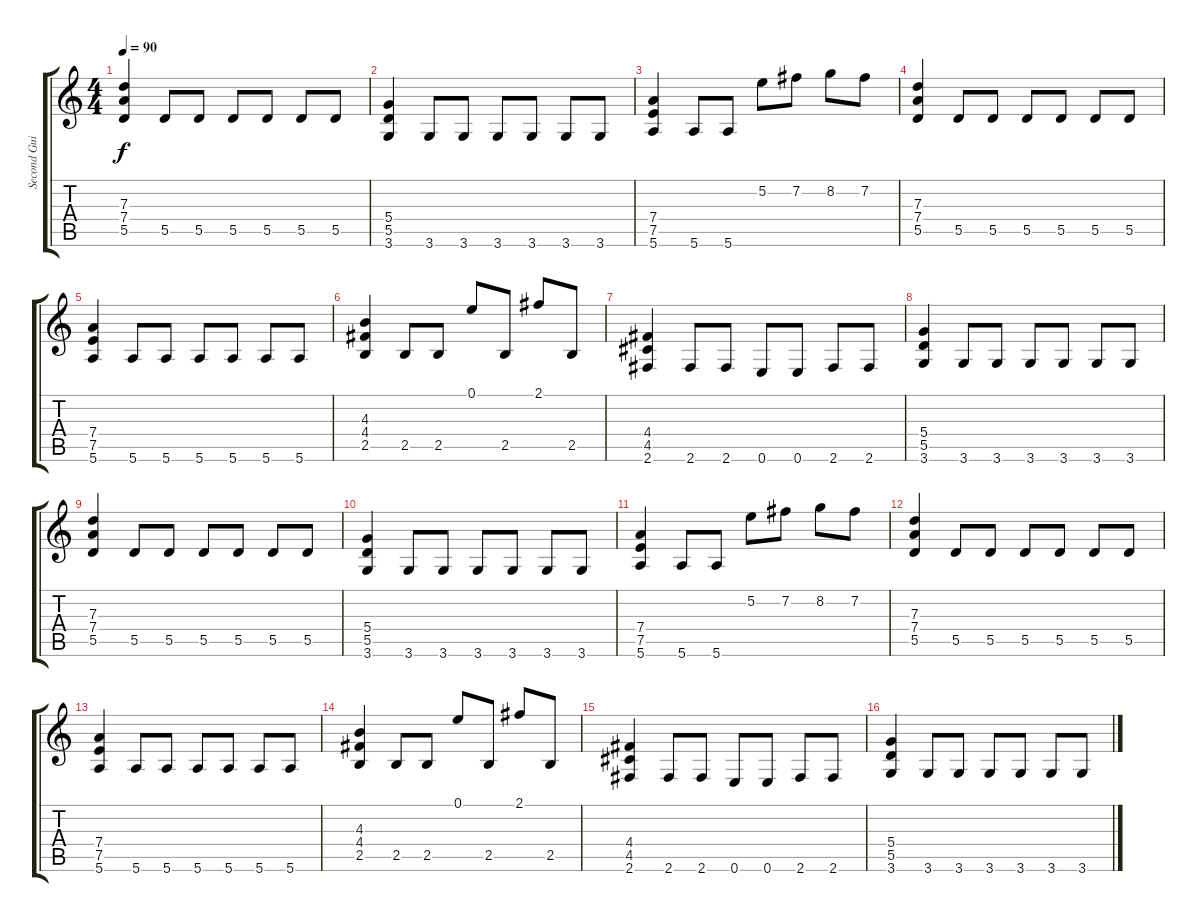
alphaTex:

\track ("Second Guitar" "Second Gui") {instrument overdrivenguitar}
\staff {score tabs}
\tuning (E4 B3 G3 D3 A2 E2) {hide}
\ts (4 4)
\tempo 90
\clef g2
\ks c
(7.3 7.4 5.5).4{dy f instrument overdrivenguitar} 5.5.8 5.5.8 5.5.8 5.5.8 5.5.8 5.5.8 |
(5.4 5.5 3.6).4 3.6.8 3.6.8 3.6.8 3.6.8 3.6.8 3.6.8 |
(7.4 7.5 5.6).4 5.6.8 5.6.8 5.2.8 7.2.8 8.2.8 7.2.8 |
(7.3 7.4 5.5).4 5.5.8 5.5.8 5.5.8 5.5.8 5.5.8 5.5.8 |
(7.4 7.5 5.6).4 5.6.8 5.6.8 5.6.8 5.6.8 5.6.8 5.6.8 |
(4.3 4.4 2.5).4 2.5.8 2.5.8 0.1.8 2.5.8 2.1.8 2.5.8 |
(4.4 4.5 2.6).4 2.6.8 2.6.8 0.6.8 0.6.8 2.6.8 2.6.8 |
(5.4 5.5 3.6).4 3.6.8 3.6.8 3.6.8 3.6.8 3.6.8 3.6.8 |
(7.3 7.4 5.5).4 5.5.8 5.5.8 5.5.8 5.5.8 5.5.8 5.5.8 |
(5.4 5.5 3.6).4 3.6.8 3.6.8 3.6.8 3.6.8 3.6.8 3.6.8 |
(7.4 7.5 5.6).4 5.6.8 5.6.8 5.2.8 7.2.8 8.2.8 7.2.8 |
(7.3 7.4 5.5).4 5.5.8 5.5.8 5.5.8 5.5.8 5.5.8 5.5.8 |
(7.4 7.5 5.6).4 5.6.8 5.6.8 5.6.8 5.6.8 5.6.8 5.6.8 |
(4.3 4.4 2.5).4 2.5.8 2.5.8 0.1.8 2.5.8 2.1.8 2.5.8 |
(4.4 4.5 2.6).4 2.6.8 2.6.8 0.6.8 0.6.8 2.6.8 2.6.8 |
(5.4 5.5 3.6).4 3.6.8 3.6.8 3.6.8 3.6.8 3.6.8 3.6.8
